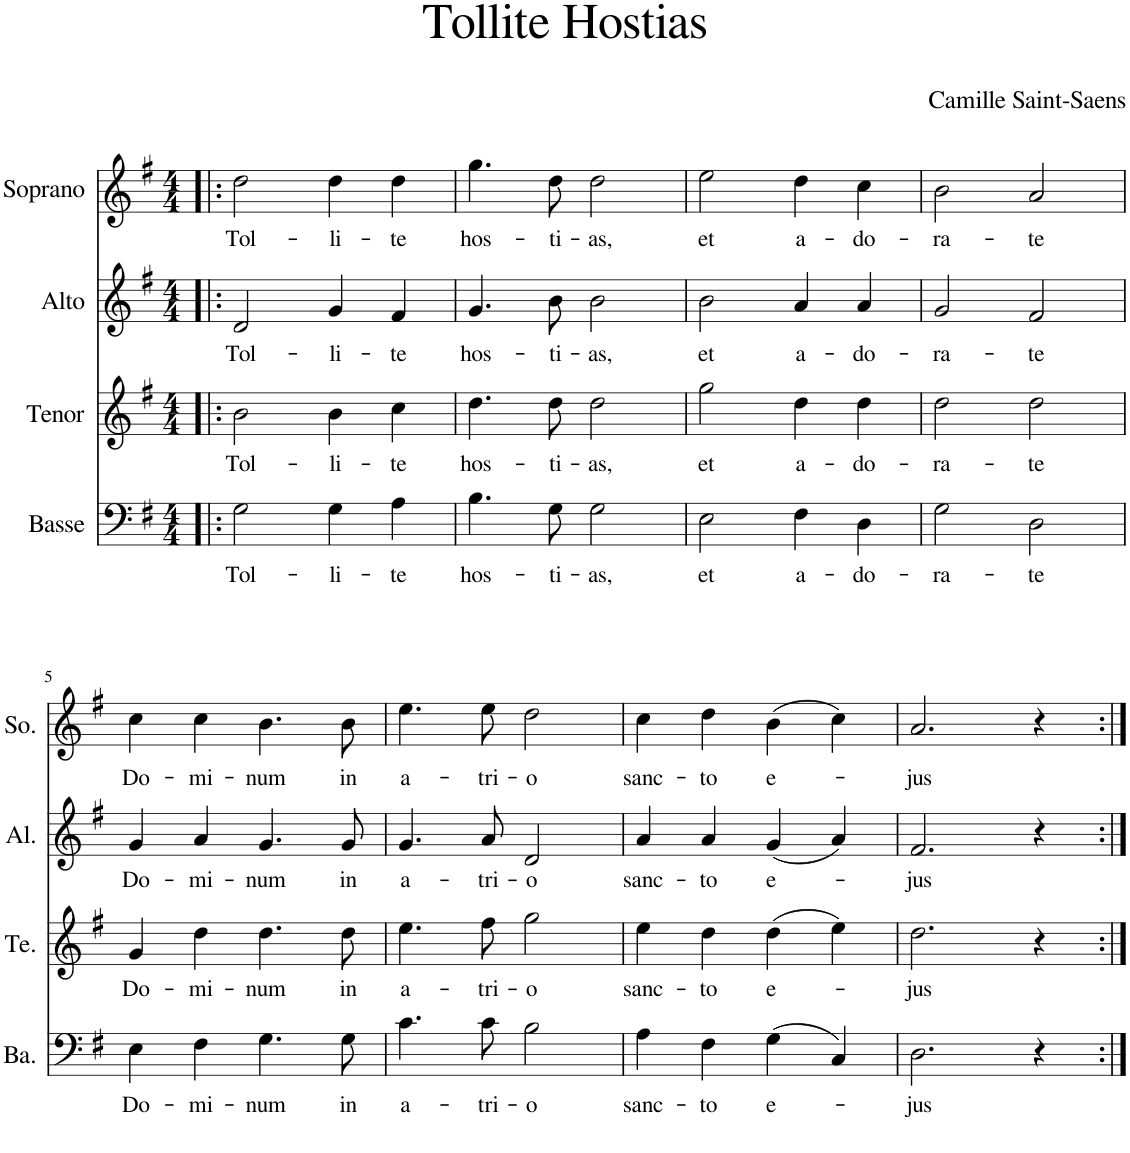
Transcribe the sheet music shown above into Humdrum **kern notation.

**kern	**text	**kern	**text	**kern	**text	**kern	**text
*part4	*part4	*part3	*part3	*part2	*part2	*part1	*part1
*staff4	*staff4	*staff3	*staff3	*staff2	*staff2	*staff1	*staff1
*I"Basse	*	*I"Tenor	*	*I"Alto	*	*I"Soprano	*
*I'Ba.	*	*I'Te.	*	*I'Al.	*	*I'So.	*
*clefF4	*	*clefG2	*	*clefG2	*	*clefG2	*
*	*	*Trd7c12	*	*	*	*	*
*k[f#]	*	*k[f#]	*	*k[f#]	*	*k[f#]	*
*M4/4	*	*M4/4	*	*M4/4	*	*M4/4	*
=1!|:	=1!|:	=1!|:	=1!|:	=1!|:	=1!|:	=1!|:	=1!|:
!	!LO:LY:b	!	!LO:LY:b	!	!LO:LY:b	!	!LO:LY:b
2G\	Tol-	2b\	Tol-	2d/	Tol-	2dd\	Tol-
!	!LO:LY:b	!	!LO:LY:b	!	!LO:LY:b	!	!LO:LY:b
4G\	-li-	4b\	-li-	4g/	-li-	4dd\	-li-
!	!LO:LY:b	!	!LO:LY:b	!	!LO:LY:b	!	!LO:LY:b
4A\	-te	4cc\	-te	4f#/	-te	4dd\	-te
=2	=2	=2	=2	=2	=2	=2	=2
!	!LO:LY:b	!	!LO:LY:b	!	!LO:LY:b	!	!LO:LY:b
4.B\	hos-	4.dd\	hos-	4.g/	hos-	4.gg\	hos-
!	!LO:LY:b	!	!LO:LY:b	!	!LO:LY:b	!	!LO:LY:b
8G\	-ti-	8dd\	-ti-	8b\	-ti-	8dd\	-ti-
!	!LO:LY:b	!	!LO:LY:b	!	!LO:LY:b	!	!LO:LY:b
2G\	-as,	2dd\	-as,	2b\	-as,	2dd\	-as,
=3	=3	=3	=3	=3	=3	=3	=3
!	!LO:LY:b	!	!LO:LY:b	!	!LO:LY:b	!	!LO:LY:b
2E\	et	2gg\	et	2b\	et	2ee\	et
!	!LO:LY:b	!	!LO:LY:b	!	!LO:LY:b	!	!LO:LY:b
4F#\	a-	4dd\	a-	4a/	a-	4dd\	a-
!	!LO:LY:b	!	!LO:LY:b	!	!LO:LY:b	!	!LO:LY:b
4D\	-do-	4dd\	-do-	4a/	-do-	4cc\	-do-
=4	=4	=4	=4	=4	=4	=4	=4
!	!LO:LY:b	!	!LO:LY:b	!	!LO:LY:b	!	!LO:LY:b
2G\	-ra-	2dd\	-ra-	2g/	-ra-	2b\	-ra-
!	!LO:LY:b	!	!LO:LY:b	!	!LO:LY:b	!	!LO:LY:b
2D\	-te	2dd\	-te	2f#/	-te	2a/	-te
!!LO:LB:g=z
=5	=5	=5	=5	=5	=5	=5	=5
!	!LO:LY:b	!	!LO:LY:b	!	!LO:LY:b	!	!LO:LY:b
4E\	Do-	4g/	Do-	4g/	Do-	4cc\	Do-
!	!LO:LY:b	!	!LO:LY:b	!	!LO:LY:b	!	!LO:LY:b
4F#\	-mi-	4dd\	-mi-	4a/	-mi-	4cc\	-mi-
!	!LO:LY:b	!	!LO:LY:b	!	!LO:LY:b	!	!LO:LY:b
4.G\	-num	4.dd\	-num	4.g/	-num	4.b\	-num
!	!LO:LY:b	!	!LO:LY:b	!	!LO:LY:b	!	!LO:LY:b
8G\	in	8dd\	in	8g/	in	8b\	in
=6	=6	=6	=6	=6	=6	=6	=6
!	!LO:LY:b	!	!LO:LY:b	!	!LO:LY:b	!	!LO:LY:b
4.c\	a-	4.ee\	a-	4.g/	a-	4.ee\	a-
!	!LO:LY:b	!	!LO:LY:b	!	!LO:LY:b	!	!LO:LY:b
8c\	-tri-	8ff#\	-tri-	8a/	-tri-	8ee\	-tri-
!	!LO:LY:b	!	!LO:LY:b	!	!LO:LY:b	!	!LO:LY:b
2B\	-o	2gg\	-o	2d/	-o	2dd\	-o
=7	=7	=7	=7	=7	=7	=7	=7
!	!LO:LY:b	!	!LO:LY:b	!	!LO:LY:b	!	!LO:LY:b
4A\	sanc-	4ee\	sanc-	4a/	sanc-	4cc\	sanc-
!	!LO:LY:b	!	!LO:LY:b	!	!LO:LY:b	!	!LO:LY:b
4F#\	-to	4dd\	-to	4a/	-to	4dd\	-to
!	!LO:LY:b	!	!LO:LY:b	!	!LO:LY:b	!	!LO:LY:b
(4G\	e-	(4dd\	e-	(4g/	e-	(4b\	e-
4C/)	.	4ee\)	.	4a/)	.	4cc\)	.
=8	=8	=8	=8	=8	=8	=8	=8
!	!LO:LY:b	!	!LO:LY:b	!	!LO:LY:b	!	!LO:LY:b
2.D\	-jus	2.dd\	-jus	2.f#/	-jus	2.a/	-jus
4r	.	4r	.	4r	.	4r	.
=:|!	=:|!	=:|!	=:|!	=:|!	=:|!	=:|!	=:|!
*-	*-	*-	*-	*-	*-	*-	*-
